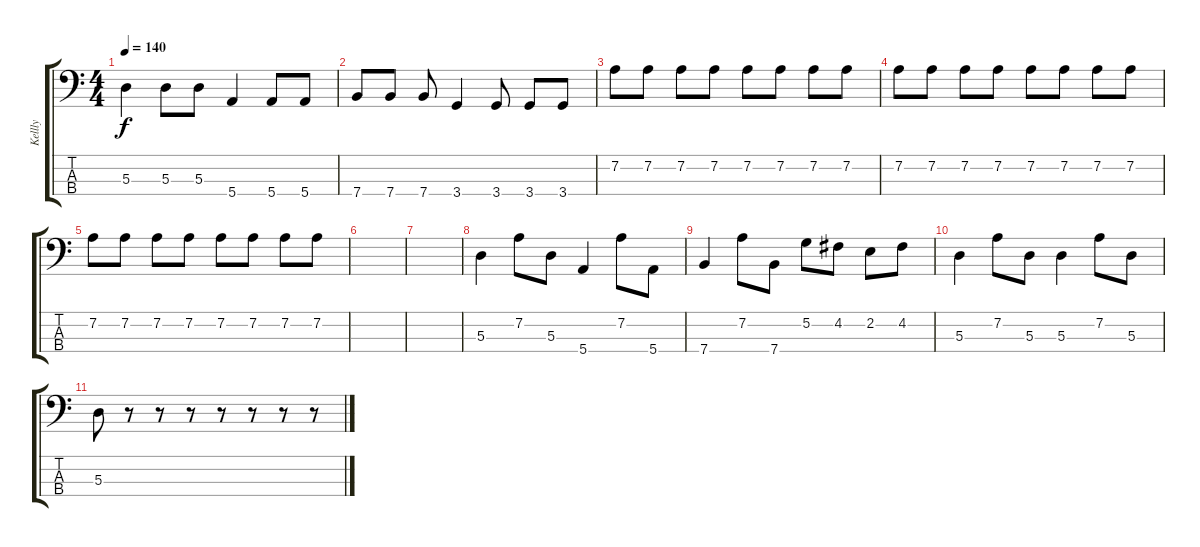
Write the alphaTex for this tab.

\track ("Kellly" "Kellly") {instrument electricbassfinger}
\staff {score tabs}
\tuning (G2 D2 A1 E1) {hide}
\ts (4 4)
\tempo 140
\clef f4
\ks c
5.3.4{dy f} 5.3.8 5.3.8 5.4.4 5.4.8 5.4.8 |
7.4.8 7.4.8 7.4.8 3.4.4 3.4.8 3.4.8 3.4.8 |
7.2.8 7.2.8 7.2.8 7.2.8 7.2.8 7.2.8 7.2.8 7.2.8 |
7.2.8 7.2.8 7.2.8 7.2.8 7.2.8 7.2.8 7.2.8 7.2.8 |
7.2.8 7.2.8 7.2.8 7.2.8 7.2.8 7.2.8 7.2.8 7.2.8 |
|
|
5.3.4 7.2.8 5.3.8 5.4.4 7.2.8 5.4.8 |
7.4.4 7.2.8 7.4.8 5.2.8 4.2.8 2.2.8 4.2.8 |
5.3.4 7.2.8 5.3.8 5.3.4 7.2.8 5.3.8 |
5.3.8 r.8 r.8 r.8 r.8 r.8 r.8 r.8
